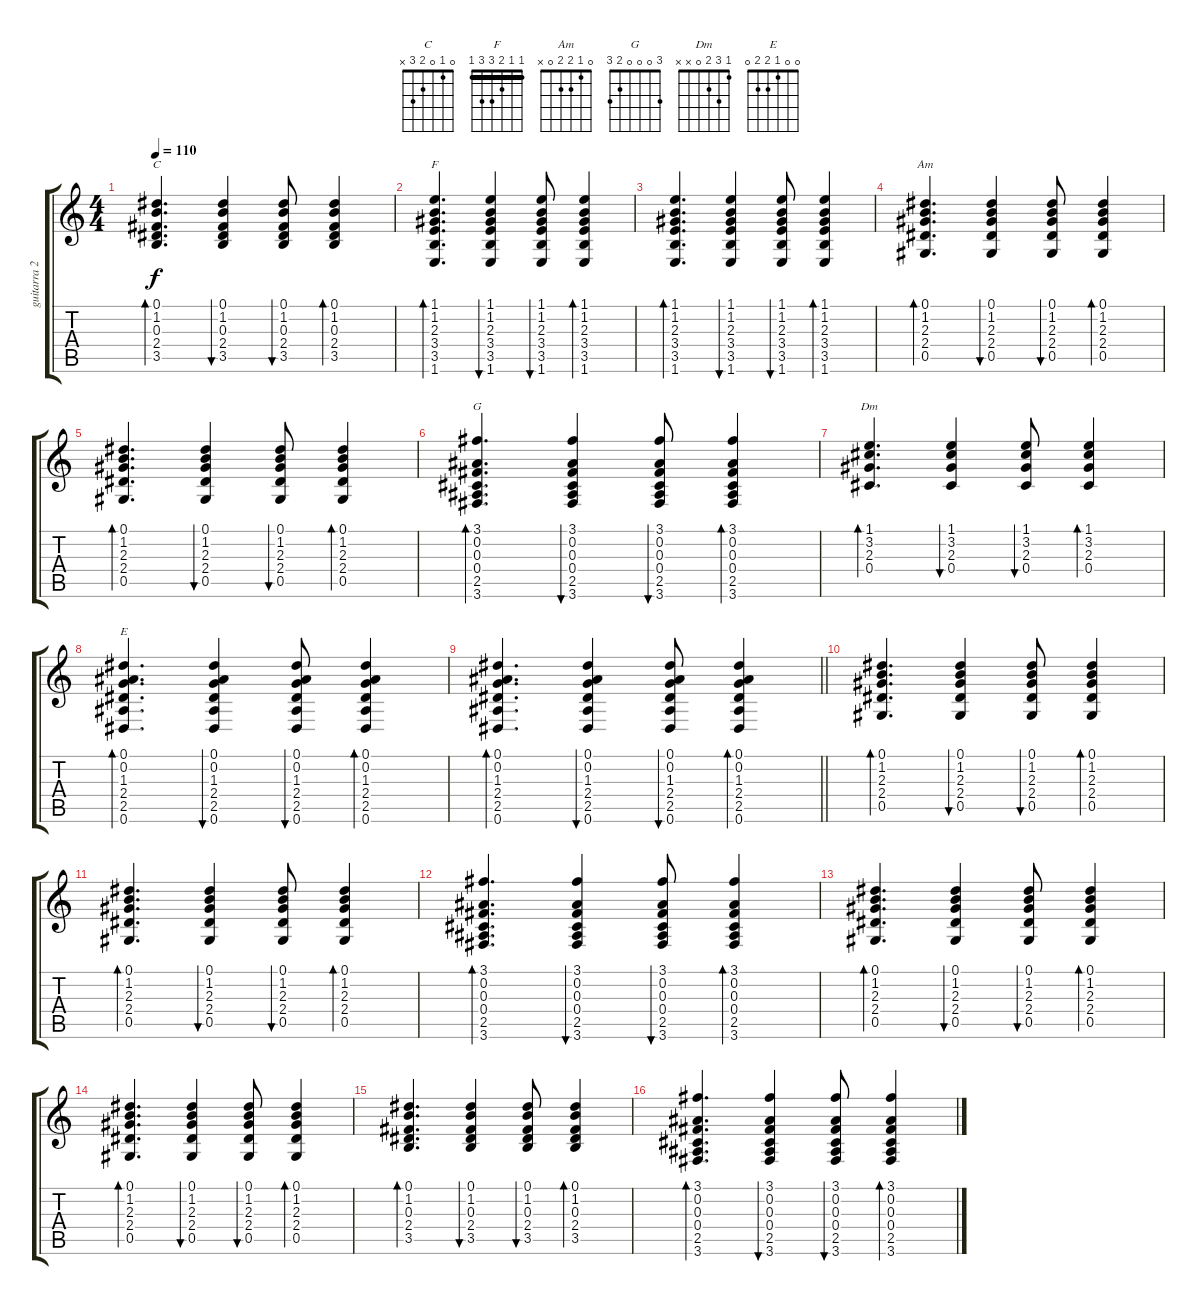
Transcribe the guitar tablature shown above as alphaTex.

\track ("guitarra 2" "guitarra 2") {instrument acousticguitarsteel}
\staff {score tabs}
\tuning (Eb4 Bb3 Gb3 Db3 Ab2 Eb2) {hide}
\chord ("C" 0 1 0 2 3 x)
\chord ("F" 1 1 2 3 3 1) {barre 1}
\chord ("Am" 0 1 2 2 0 x)
\chord ("G" 3 0 0 0 2 3)
\chord ("Dm" 1 3 2 0 x x)
\chord ("E" 0 0 1 2 2 0)
\ts (4 4)
\tempo 110
\clef g2
\ks c
(0.1 1.2 0.3 2.4 3.5).4{d bd 60 ch "C" dy f} (0.1 1.2 0.3 2.4 3.5).4{bu 60} (0.1 1.2 0.3 2.4 3.5).8{bu 60} (0.1 1.2 0.3 2.4 3.5).4{bd 60} |
(1.1 1.2 2.3 3.4 3.5 1.6).4{d bd 60 ch "F"} (1.1 1.2 2.3 3.4 3.5 1.6).4{bu 60} (1.1 1.2 2.3 3.4 3.5 1.6).8{bu 60} (1.1 1.2 2.3 3.4 3.5 1.6).4{bd 60} |
(1.1 1.2 2.3 3.4 3.5 1.6).4{d bd 60} (1.1 1.2 2.3 3.4 3.5 1.6).4{bu 60} (1.1 1.2 2.3 3.4 3.5 1.6).8{bu 60} (1.1 1.2 2.3 3.4 3.5 1.6).4{bd 60} |
(0.1 1.2 2.3 2.4 0.5).4{d bd 60 ch "Am"} (0.1 1.2 2.3 2.4 0.5).4{bu 60} (0.1 1.2 2.3 2.4 0.5).8{bu 60} (0.1 1.2 2.3 2.4 0.5).4{bd 60} |
(0.1 1.2 2.3 2.4 0.5).4{d bd 60} (0.1 1.2 2.3 2.4 0.5).4{bu 60} (0.1 1.2 2.3 2.4 0.5).8{bu 60} (0.1 1.2 2.3 2.4 0.5).4{bd 60} |
(3.1 0.2 0.3 0.4 2.5 3.6).4{d bd 60 ch "G"} (3.1 0.2 0.3 0.4 2.5 3.6).4{bu 60} (3.1 0.2 0.3 0.4 2.5 3.6).8{bu 60} (3.1 0.2 0.3 0.4 2.5 3.6).4{bd 60} |
(1.1 3.2 2.3 0.4).4{d bd 60 ch "Dm"} (1.1 3.2 2.3 0.4).4{bu 60} (1.1 3.2 2.3 0.4).8{bu 60} (1.1 3.2 2.3 0.4).4{bd 60} |
(0.1 0.2 1.3 2.4 2.5 0.6).4{d bd 60 ch "E"} (0.1 0.2 1.3 2.4 2.5 0.6).4{bu 60} (0.1 0.2 1.3 2.4 2.5 0.6).8{bu 60} (0.1 0.2 1.3 2.4 2.5 0.6).4{bd 60} |
\barLineRight lightlight
(0.1 0.2 1.3 2.4 2.5 0.6).4{d bd 60} (0.1 0.2 1.3 2.4 2.5 0.6).4{bu 60} (0.1 0.2 1.3 2.4 2.5 0.6).8{bu 60} (0.1 0.2 1.3 2.4 2.5 0.6).4{bd 60} |
(0.1 1.2 2.3 2.4 0.5).4{d bd 60} (0.1 1.2 2.3 2.4 0.5).4{bu 60} (0.1 1.2 2.3 2.4 0.5).8{bu 60} (0.1 1.2 2.3 2.4 0.5).4{bd 60} |
(0.1 1.2 2.3 2.4 0.5).4{d bd 60} (0.1 1.2 2.3 2.4 0.5).4{bu 60} (0.1 1.2 2.3 2.4 0.5).8{bu 60} (0.1 1.2 2.3 2.4 0.5).4{bd 60} |
(3.1 0.2 0.3 0.4 2.5 3.6).4{d bd 60} (3.1 0.2 0.3 0.4 2.5 3.6).4{bu 60} (3.1 0.2 0.3 0.4 2.5 3.6).8{bu 60} (3.1 0.2 0.3 0.4 2.5 3.6).4{bd 60} |
(0.1 1.2 2.3 2.4 0.5).4{d bd 60} (0.1 1.2 2.3 2.4 0.5).4{bu 60} (0.1 1.2 2.3 2.4 0.5).8{bu 60} (0.1 1.2 2.3 2.4 0.5).4{bd 60} |
(0.1 1.2 2.3 2.4 0.5).4{d bd 60} (0.1 1.2 2.3 2.4 0.5).4{bu 60} (0.1 1.2 2.3 2.4 0.5).8{bu 60} (0.1 1.2 2.3 2.4 0.5).4{bd 60} |
(0.1 1.2 0.3 2.4 3.5).4{d bd 60} (0.1 1.2 0.3 2.4 3.5).4{bu 60} (0.1 1.2 0.3 2.4 3.5).8{bu 60} (0.1 1.2 0.3 2.4 3.5).4{bd 60} |
(3.1 0.2 0.3 0.4 2.5 3.6).4{d bd 60} (3.1 0.2 0.3 0.4 2.5 3.6).4{bu 60} (3.1 0.2 0.3 0.4 2.5 3.6).8{bu 60} (3.1 0.2 0.3 0.4 2.5 3.6).4{bd 60}
